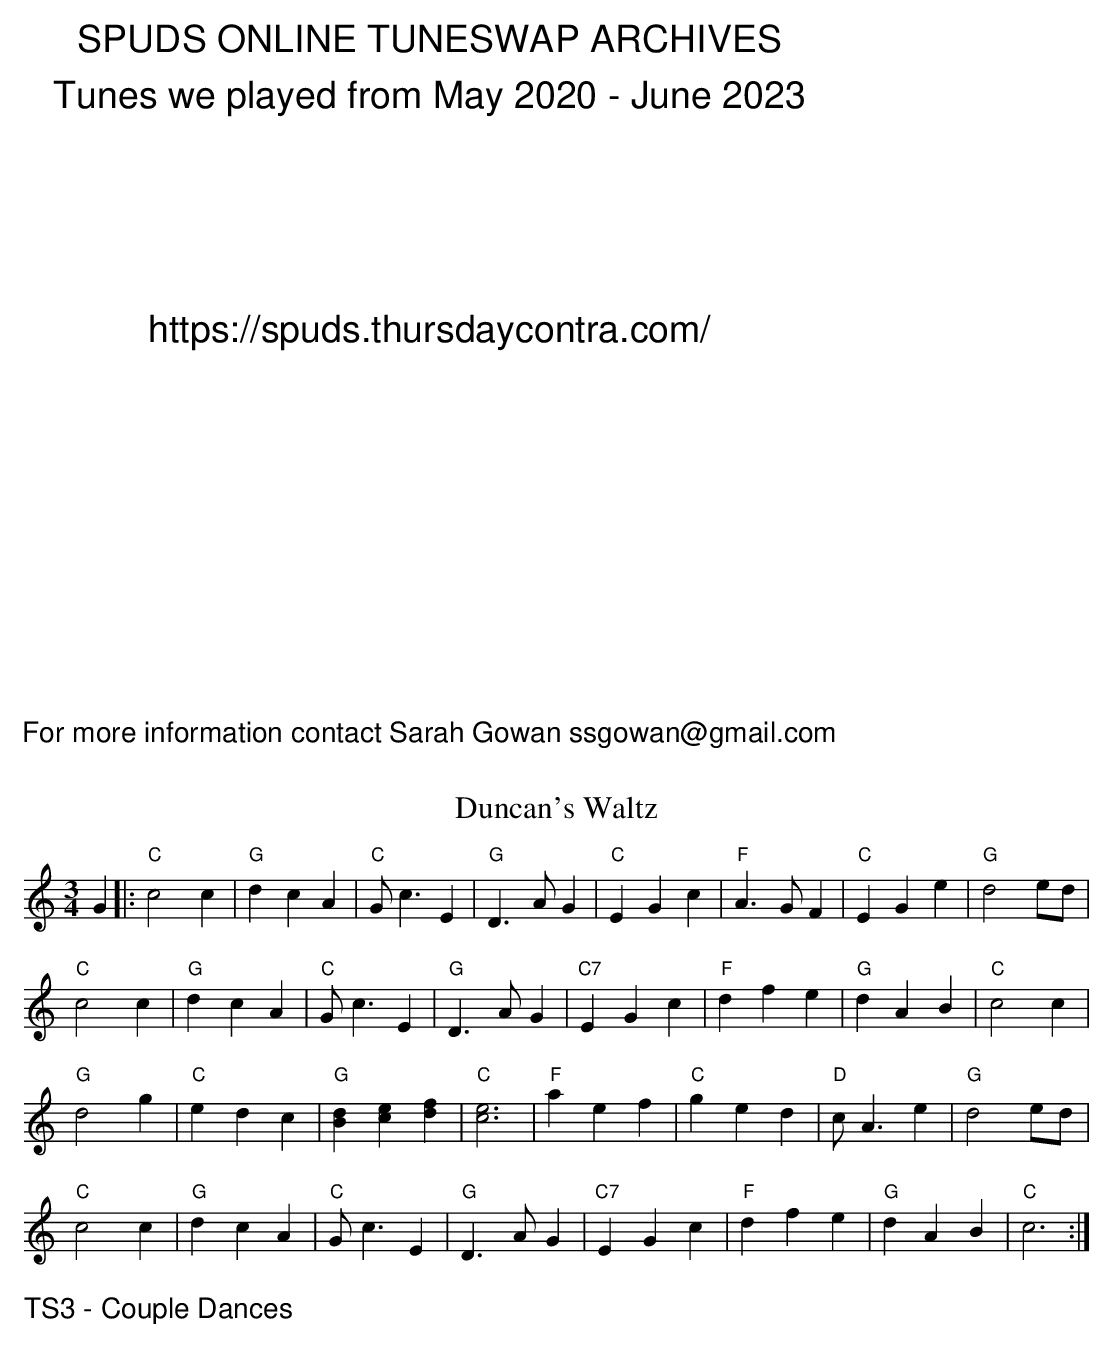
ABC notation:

X:1
T:Duncan's Waltz
M:3/4
L:1/4
K:C
G|:"C"c2c|"G"dcA|"C"G/2c3/2E|"G"D3/2A/2G|"C"EGc|"F"A3/2G/2F|"C"EGe|"G"d2e/2d/2|
"C"c2c|"G"dcA|"C"G/2c3/2E|"G"D3/2A/2G|"C7"EGc|"F"dfe|"G"dAB|"C"c2c|
"G"d2g|"C"edc|"G"[dB][ec][fd]|"C"[e3c3]|"F"aef|"C"ged|"D"c/2A3/2e|\
"G"d2e/2d/2|
"C"c2c|"G"dcA|"C"G/2c3/2E|"G"D3/2A/2G|"C7"EGc|"F"dfe|"G"dAB|"C"c3:|
